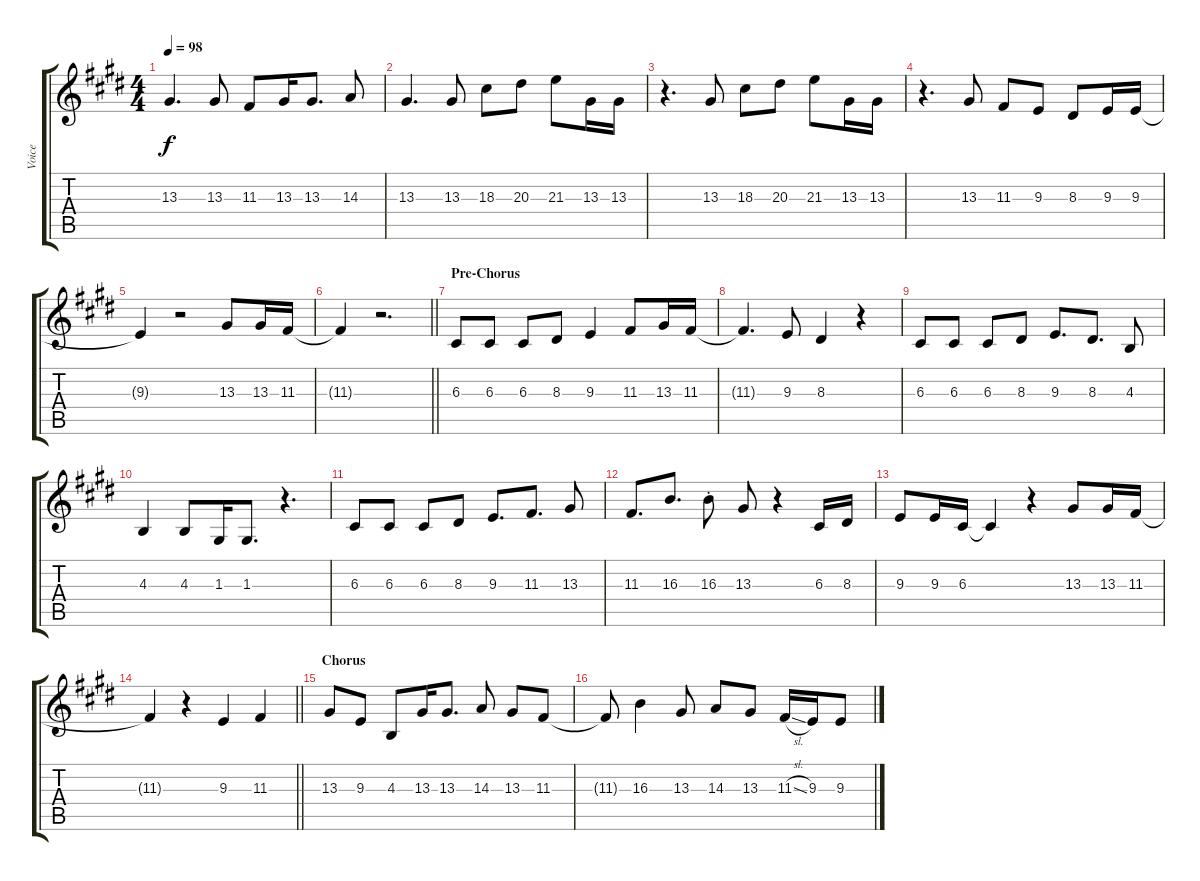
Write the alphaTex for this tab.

\track ("Voice" "Voice") {instrument fx5brightness}
\staff {score tabs}
\tuning (E4 B3 G3 D3 A2 E2) {hide}
\ts (4 4)
\tempo 98
\clef g2
\ks e
13.3.4{d dy f} 13.3.8 11.3.8 13.3.16 13.3.8{d} 14.3.8 |
13.3.4{d} 13.3.8 18.3.8 20.3.8 21.3.8 13.3.16 13.3.16 |
r.4{d} 13.3.8 18.3.8 20.3.8 21.3.8 13.3.16 13.3.16 |
r.4{d} 13.3.8 11.3.8 9.3.8 8.3.8 9.3.16 9.3.16 |
9.3{t}.4 r.2 13.3.8 13.3.16 11.3.16 |
\barLineRight lightlight
11.3{t}.4 r.2{d} |
\section ("" "Pre-Chorus")
6.3.8 6.3.8 6.3.8 8.3.8 9.3.4 11.3.8 13.3.16 11.3.16 |
11.3{t}.4{d} 9.3.8 8.3.4 r.4 |
6.3.8 6.3.8 6.3.8 8.3.8 9.3.8{d} 8.3.8{d} 4.3.8 |
4.3.4 4.3.8 1.3.16 1.3.8{d} r.4{d} |
6.3.8 6.3.8 6.3.8 8.3.8 9.3.8{d} 11.3.8{d} 13.3.8 |
11.3.8{d} 16.3.8{d} 16.3{st}.8 13.3.8 r.4 6.3.16 8.3.16 |
9.3.8 9.3.16 6.3.16 6.3{t}.4 r.4 13.3.8 13.3.16 11.3.16 |
\barLineRight lightlight
11.3{t}.4 r.4 9.3.4 11.3.4 |
\section ("" "Chorus")
13.3.8 9.3.8 4.3.8 13.3.16 13.3.8{d} 14.3.8 13.3.8 11.3.8 |
11.3{t}.8 16.3.4 13.3.8 14.3.8 13.3.8 11.3{sl}.16 9.3.16 9.3.8
